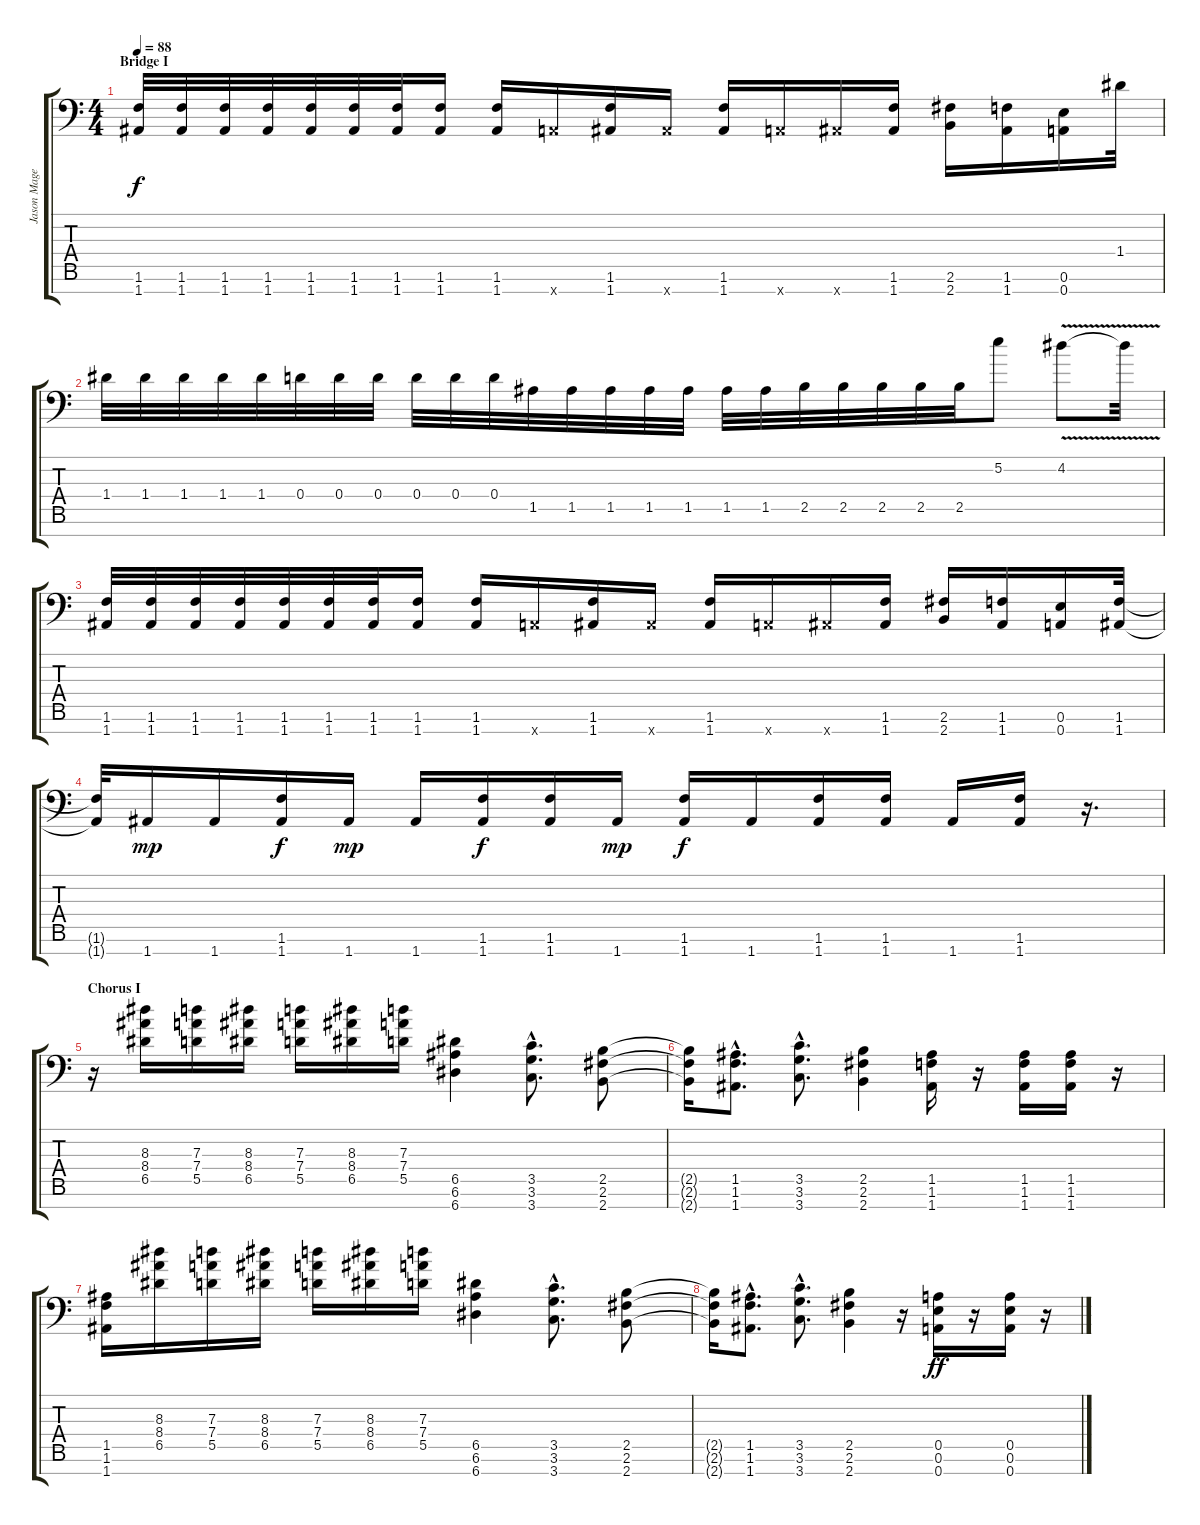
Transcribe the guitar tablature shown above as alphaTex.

\track ("Jason Mager" "Jason Mage") {instrument distortionguitar}
\staff {score tabs}
\tuning (E4 B3 G3 D3 A2 E2 A1) {hide}
\ts (4 4)
\section ("" "Bridge I")
\tempo 88
\clef f4
\ks c
(1.6 1.7).32{dy f} (1.6 1.7).32 (1.6 1.7).32 (1.6 1.7).32 (1.6 1.7).32 (1.6 1.7).32 (1.6 1.7).32 (1.6 1.7).16 (1.6 1.7).16 0.7{x}.16 (1.6 1.7).16 1.7{x}.16 (1.6 1.7).16 0.7{x}.16 1.7{x}.16 (1.6 1.7).16 (2.6 2.7).16 (1.6 1.7).16 (0.6 0.7).16 1.4.32 |
1.4.32 1.4.32 1.4.32 1.4.32 1.4.32 0.4.32 0.4.32 0.4.32 0.4.32 0.4.32 0.4.32 1.5.32 1.5.32 1.5.32 1.5.32 1.5.32 1.5.32 1.5.32 2.5.32 2.5.32 2.5.32 2.5.32 2.5.32 5.2.8 4.2{v}.8 4.2{t}.32 |
(1.6 1.7).32 (1.6 1.7).32 (1.6 1.7).32 (1.6 1.7).32 (1.6 1.7).32 (1.6 1.7).32 (1.6 1.7).32 (1.6 1.7).16 (1.6 1.7).16 0.7{x}.16 (1.6 1.7).16 1.7{x}.16 (1.6 1.7).16 0.7{x}.16 1.7{x}.16 (1.6 1.7).16 (2.6 2.7).16 (1.6 1.7).16 (0.6 0.7).16 (1.6 1.7).32 |
(1.6{t} 1.7{t}).32 1.7.16{dy mp} 1.7.16 (1.6 1.7).16{dy f} 1.7.16{dy mp} 1.7.16 (1.6 1.7).16{dy f} (1.6 1.7).16 1.7.16{dy mp} (1.6 1.7).16{dy f} 1.7.16 (1.6 1.7).16 (1.6 1.7).16 1.7.16 (1.6 1.7).16 r.16{d} |
\section ("" "Chorus I")
r.16 (8.3 8.4 6.5).16 (7.3 7.4 5.5).16 (8.3 8.4 6.5).16 (7.3 7.4 5.5).16 (8.3 8.4 6.5).16 (7.3 7.4 5.5).16 (6.5 6.6 6.7).4 (3.5{hac} 3.6{hac} 3.7{hac}).8{d} (2.5 2.6 2.7).8 |
(2.5{t} 2.6{t} 2.7{t}).16 (1.5{hac} 1.6{hac} 1.7{hac}).8{d} (3.5{hac} 3.6{hac} 3.7{hac}).8{d} (2.5 2.6 2.7).4 (1.5 1.6 1.7).16 r.16 (1.5 1.6 1.7).16 (1.5 1.6 1.7).16 r.16 |
(1.5 1.6 1.7).16 (8.3 8.4 6.5).16 (7.3 7.4 5.5).16 (8.3 8.4 6.5).16 (7.3 7.4 5.5).16 (8.3 8.4 6.5).16 (7.3 7.4 5.5).16 (6.5 6.6 6.7).4 (3.5{hac} 3.6{hac} 3.7{hac}).8{d} (2.5 2.6 2.7).8 |
(2.5{t} 2.6{t} 2.7{t}).16 (1.5{hac} 1.6{hac} 1.7{hac}).8{d} (3.5{hac} 3.6{hac} 3.7{hac}).8{d} (2.5 2.6 2.7).4 r.16 (0.5 0.6 0.7).16{dy ff} r.16 (0.5 0.6 0.7).16 r.16
